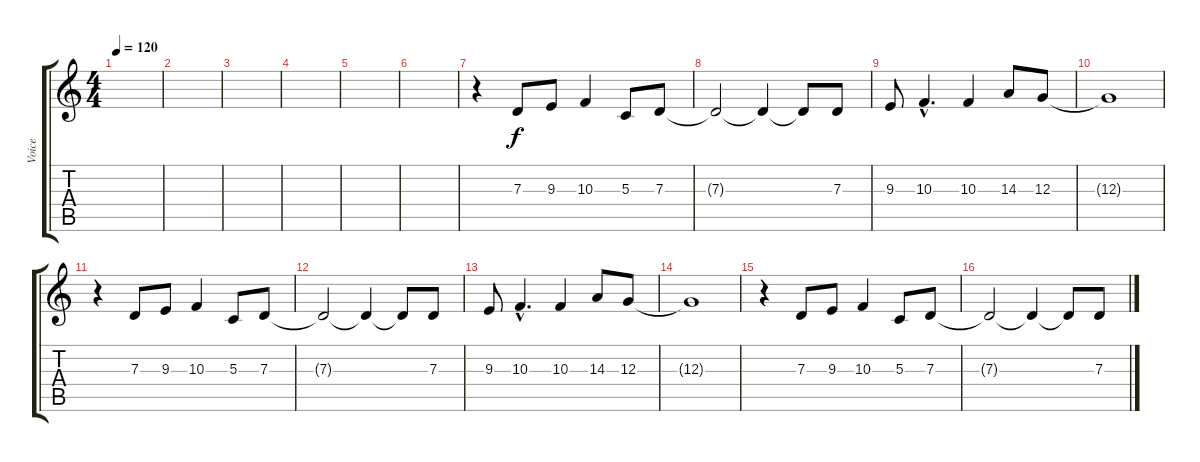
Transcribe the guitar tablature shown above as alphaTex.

\track ("Voice" "Voice") {instrument choiraahs}
\staff {score tabs}
\tuning (E4 B3 G3 D3 A2 E2) {hide}
\ts (4 4)
\tempo 120
\clef g2
\ks c
|
|
|
|
|
|
r.4 7.3.8{txt ""} 9.3.8 10.3.4{txt ""} 5.3.8{txt ""} 7.3.8 |
7.3{t}.2 7.3{t}.4 7.3{t}.8 7.3.8{txt ""} |
9.3.8{txt ""} 10.3{hac}.4{d} 10.3.4{txt ""} 14.3.8{txt ""} 12.3.8{txt ""} |
12.3{t}.1 |
r.4 7.3.8{txt ""} 9.3.8 10.3.4{txt ""} 5.3.8{txt ""} 7.3.8 |
7.3{t}.2 7.3{t}.4 7.3{t}.8 7.3.8{txt ""} |
9.3.8{txt ""} 10.3{hac}.4{d txt ""} 10.3.4{txt ""} 14.3.8{txt ""} 12.3.8{txt ""} |
12.3{t}.1 |
r.4 7.3.8{txt ""} 9.3.8 10.3.4{txt ""} 5.3.8{txt ""} 7.3.8 |
7.3{t}.2 7.3{t}.4 7.3{t}.8 7.3.8{txt ""}
